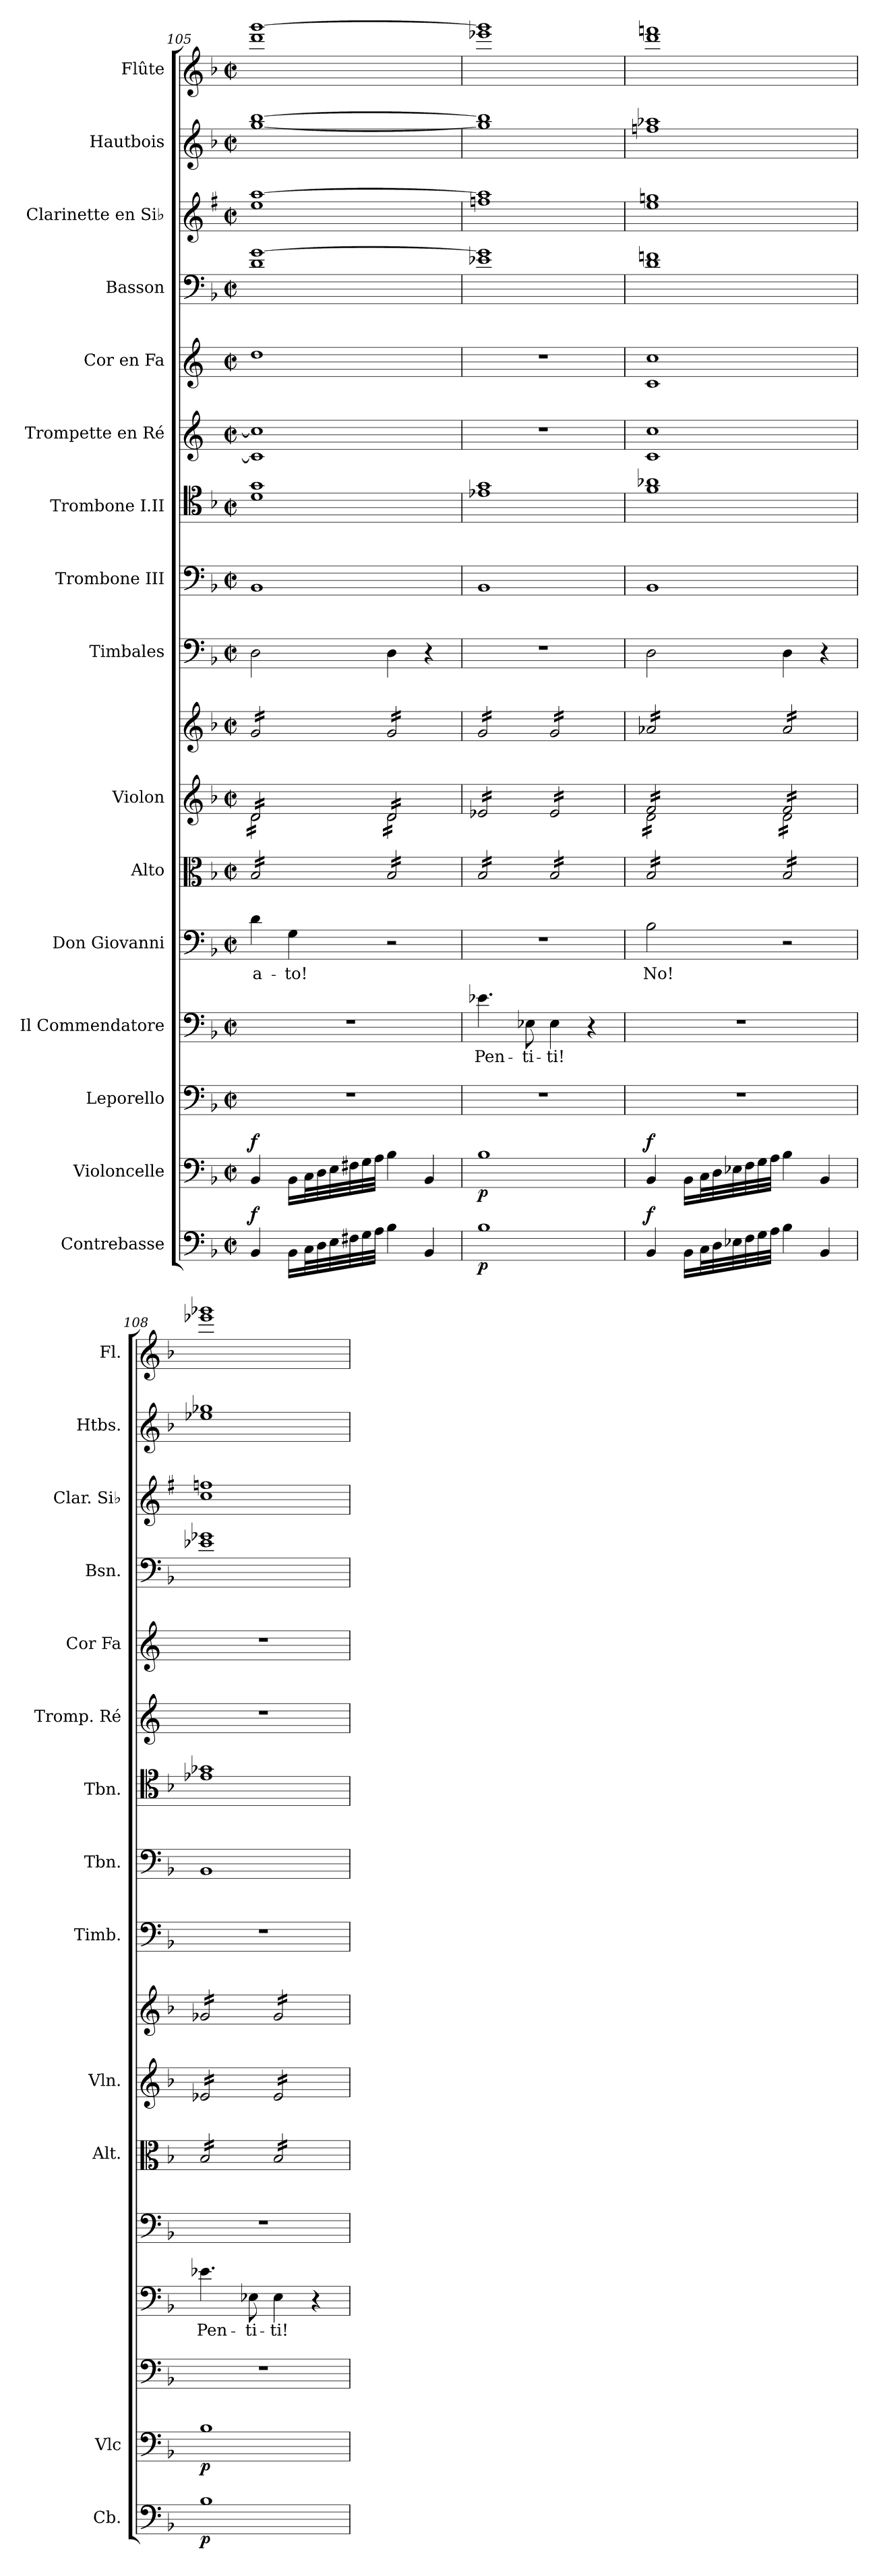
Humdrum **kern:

**kern	**dynam	**kern	**dynam	**kern	**kern	**text	**kern	**text	**kern	**kern	**kern	**kern	**kern	**kern	**kern	**kern	**kern	**kern	**kern	**kern
*part16	*part16	*part15	*part15	*part14	*part13	*part13	*part12	*part12	*part11	*part10	*part10	*part9	*part8	*part7	*part6	*part5	*part4	*part3	*part2	*part1
*staff17	*staff17	*staff16	*staff16	*staff15	*staff14	*staff14	*staff13	*staff13	*staff12	*staff11	*staff10	*staff9	*staff8	*staff7	*staff6	*staff5	*staff4	*staff3	*staff2	*staff1
*I"Contrebasse	*	*I"Violoncelle	*	*I"Leporello	*I"Il Commendatore	*	*I"Don Giovanni	*	*I"Alto	*I"Violon	*	*I"Timbales	*I"Trombone III	*I"Trombone I.II	*I"Trompette en Ré	*I"Cor en Fa	*I"Basson	*I"Clarinette en Si♭	*I"Hautbois	*I"Flûte
*I'Cb.	*	*I'Vlc	*	*	*	*	*	*	*I'Alt.	*I'Vln.	*	*I'Timb.	*I'Tbn.	*I'Tbn.	*I'Tromp. Ré	*I'Cor Fa	*I'Bsn.	*I'Clar. Si♭	*I'Htbs.	*I'Fl.
!!LO:PB:g=z
*clefF4	*	*clefF4	*	*clefF4	*clefF4	*	*clefF4	*	*clefC3	*clefG2	*clefG2	*clefF4	*clefF4	*clefC4	*clefG2	*clefG2	*clefF4	*clefG2	*clefG2	*clefG2
*ITrd7c12	*	*	*	*	*	*	*	*	*	*	*	*	*	*	*ITrd-1c-2	*ITrd4c7	*	*ITrd1c2	*	*
*k[b-]	*	*k[b-]	*	*k[b-]	*k[b-]	*	*k[b-]	*	*k[b-]	*k[b-]	*k[b-]	*k[b-]	*k[b-]	*k[b-]	*k[f#c#]	*k[b-]	*k[b-]	*k[b-]	*k[b-]	*k[b-]
*M2/2	*	*M2/2	*	*M2/2	*M2/2	*	*M2/2	*	*M2/2	*M2/2	*M2/2	*M2/2	*M2/2	*M2/2	*M2/2	*M2/2	*M2/2	*M2/2	*M2/2	*M2/2
*met(c|)	*	*met(c|)	*	*met(c|)	*met(c|)	*	*met(c|)	*	*met(c|)	*met(c|)	*met(c|)	*met(c|)	*met(c|)	*met(c|)	*met(c|)	*met(c|)	*met(c|)	*met(c|)	*met(c|)	*met(c|)
=105	=105	=105	=105	=105	=105	=105	=105	=105	=105	=105	=105	=105	=105	=105	=105	=105	=105	=105	=105	=105
!	!LO:DY:a	!	!LO:DY:a	!	!	!	!	!LO:LY:b	!	!	!	!	!	!	!	!	!	!	!	!
*	*	*	*	*	*	*	*	*	*	*^	*	*	*	*	*	*	*	*	*^	*
*	*	*	*	*	*	*	*	*	*tremolo	*	*	*	*	*	*	*	*	*	*	*	*	*
*	*	*	*	*	*	*	*	*	*	*tremolo	*	*	*	*	*	*	*	*	*	*	*	*
*	*	*	*	*	*	*	*	*	*	*	*	*tremolo	*	*	*	*	*	*	*	*	*	*
4BBB-/	f	4BB-/	f	1r	1r	.	4d\	a-	16B-/LL	16d/LL	16d\LL	16g/LL	2D\	1BB-	1d 1g	1d] 1dd]	1g	1d [1g	1dd [1gg	[1bb-	[1gg	1ddd [1ggg
.	.	.	.	.	.	.	.	.	16B-/	16d/	16d\	16g/	.	.	.	.	.	.	.	.	.	.
.	.	.	.	.	.	.	.	.	16B-/	16d/	16d\	16g/	.	.	.	.	.	.	.	.	.	.
.	.	.	.	.	.	.	.	.	16B-/	16d/	16d\	16g/	.	.	.	.	.	.	.	.	.	.
!	!	!	!	!	!	!	!	!LO:LY:b	!	!	!	!	!	!	!	!	!	!	!	!	!	!
16BBB-\LL	.	16BB-\LL	.	.	.	.	4G\	-to!	16B-/	16d/	16d\	16g/	.	.	.	.	.	.	.	.	.	.
32CC\L	.	32C\L	.	.	.	.	.	.	16B-/	16d/	16d\	16g/	.	.	.	.	.	.	.	.	.	.
32DD\	.	32D\	.	.	.	.	.	.	.	.	.	.	.	.	.	.	.	.	.	.	.	.
32EE\	.	32E\	.	.	.	.	.	.	16B-/	16d/	16d\	16g/	.	.	.	.	.	.	.	.	.	.
32FF#X\	.	32F#X\	.	.	.	.	.	.	.	.	.	.	.	.	.	.	.	.	.	.	.	.
32GG\	.	32G\	.	.	.	.	.	.	16B-/JJ	16d/JJ	16d\JJ	16g/JJ	.	.	.	.	.	.	.	.	.	.
32AA\JJJ	.	32A\JJJ	.	.	.	.	.	.	.	.	.	.	.	.	.	.	.	.	.	.	.	.
4BB-\	.	4B-\	.	.	.	.	2r	.	16B-/LL	16d/LL	16d\LL	16g/LL	4D\	.	.	.	.	.	.	.	.	.
.	.	.	.	.	.	.	.	.	16B-/	16d/	16d\	16g/	.	.	.	.	.	.	.	.	.	.
.	.	.	.	.	.	.	.	.	16B-/	16d/	16d\	16g/	.	.	.	.	.	.	.	.	.	.
.	.	.	.	.	.	.	.	.	16B-/	16d/	16d\	16g/	.	.	.	.	.	.	.	.	.	.
4BBB-/	.	4BB-/	.	.	.	.	.	.	16B-/	16d/	16d\	16g/	4r	.	.	.	.	.	.	.	.	.
.	.	.	.	.	.	.	.	.	16B-/	16d/	16d\	16g/	.	.	.	.	.	.	.	.	.	.
.	.	.	.	.	.	.	.	.	16B-/	16d/	16d\	16g/	.	.	.	.	.	.	.	.	.	.
.	.	.	.	.	.	.	.	.	16B-/JJ	16d/JJ	16d\JJ	16g/JJ	.	.	.	.	.	.	.	.	.	.
*	*	*	*	*	*	*	*	*	*	*v	*v	*	*	*	*	*	*	*	*	*	*	*
=106	=106	=106	=106	=106	=106	=106	=106	=106	=106	=106	=106	=106	=106	=106	=106	=106	=106	=106	=106	=106	=106
!	!LO:DY:b	!	!LO:DY:b	!	!	!LO:LY:b	!	!	!	!	!	!	!	!	!	!	!	!	!	!	!
1BB-	p	1B-	p	1r	4.e-X\	Pen-	1r	.	16B-/LL	16e-X/LL	16g/LL	1r	1BB-	1e-X 1g	1r	1r	1e-X 1g]	1ee-X 1gg]	1bb-]	1gg]	1eee-X 1ggg]
.	.	.	.	.	.	.	.	.	16B-/	16e-X/	16g/	.	.	.	.	.	.	.	.	.	.
.	.	.	.	.	.	.	.	.	16B-/	16e-X/	16g/	.	.	.	.	.	.	.	.	.	.
.	.	.	.	.	.	.	.	.	16B-/	16e-X/	16g/	.	.	.	.	.	.	.	.	.	.
.	.	.	.	.	.	.	.	.	16B-/	16e-X/	16g/	.	.	.	.	.	.	.	.	.	.
.	.	.	.	.	.	.	.	.	16B-/	16e-X/	16g/	.	.	.	.	.	.	.	.	.	.
!	!	!	!	!	!	!LO:LY:b	!	!	!	!	!	!	!	!	!	!	!	!	!	!	!
.	.	.	.	.	8E-X\	-ti-	.	.	16B-/	16e-X/	16g/	.	.	.	.	.	.	.	.	.	.
.	.	.	.	.	.	.	.	.	16B-/JJ	16e-X/JJ	16g/JJ	.	.	.	.	.	.	.	.	.	.
!	!	!	!	!	!	!LO:LY:b	!	!	!	!	!	!	!	!	!	!	!	!	!	!	!
.	.	.	.	.	4E-\	-ti!	.	.	16B-/LL	16e-/LL	16g/LL	.	.	.	.	.	.	.	.	.	.
.	.	.	.	.	.	.	.	.	16B-/	16e-/	16g/	.	.	.	.	.	.	.	.	.	.
.	.	.	.	.	.	.	.	.	16B-/	16e-/	16g/	.	.	.	.	.	.	.	.	.	.
.	.	.	.	.	.	.	.	.	16B-/	16e-/	16g/	.	.	.	.	.	.	.	.	.	.
.	.	.	.	.	4r	.	.	.	16B-/	16e-/	16g/	.	.	.	.	.	.	.	.	.	.
.	.	.	.	.	.	.	.	.	16B-/	16e-/	16g/	.	.	.	.	.	.	.	.	.	.
.	.	.	.	.	.	.	.	.	16B-/	16e-/	16g/	.	.	.	.	.	.	.	.	.	.
.	.	.	.	.	.	.	.	.	16B-/JJ	16e-/JJ	16g/JJ	.	.	.	.	.	.	.	.	.	.
=107	=107	=107	=107	=107	=107	=107	=107	=107	=107	=107	=107	=107	=107	=107	=107	=107	=107	=107	=107	=107	=107
!	!LO:DY:a	!	!LO:DY:a	!	!	!	!	!LO:LY:b	!	!	!	!	!	!	!	!	!	!	!	!	!
*	*	*	*	*	*	*	*	*	*	*^	*	*	*	*	*	*	*	*	*	*	*
4BBB-/	f	4BB-/	f	1r	1r	.	2B-\	No!	16B-/LL	16f/LL	16d\LL	16a-X/LL	2D\	1BB-	1f 1a-X	1d 1dd	1F 1f	1d 1fn	1dd 1ffn	1aa-X	1ffn	1ddd 1fffn
.	.	.	.	.	.	.	.	.	16B-/	16f/	16d\	16a-X/	.	.	.	.	.	.	.	.	.	.
.	.	.	.	.	.	.	.	.	16B-/	16f/	16d\	16a-X/	.	.	.	.	.	.	.	.	.	.
.	.	.	.	.	.	.	.	.	16B-/	16f/	16d\	16a-X/	.	.	.	.	.	.	.	.	.	.
16BBB-\LL	.	16BB-\LL	.	.	.	.	.	.	16B-/	16f/	16d\	16a-X/	.	.	.	.	.	.	.	.	.	.
32CC\L	.	32C\L	.	.	.	.	.	.	16B-/	16f/	16d\	16a-X/	.	.	.	.	.	.	.	.	.	.
32DD\	.	32D\	.	.	.	.	.	.	.	.	.	.	.	.	.	.	.	.	.	.	.	.
32EE-X\	.	32E-X\	.	.	.	.	.	.	16B-/	16f/	16d\	16a-X/	.	.	.	.	.	.	.	.	.	.
32FF\	.	32F\	.	.	.	.	.	.	.	.	.	.	.	.	.	.	.	.	.	.	.	.
32GG\	.	32G\	.	.	.	.	.	.	16B-/JJ	16f/JJ	16d\JJ	16a-X/JJ	.	.	.	.	.	.	.	.	.	.
32AA\JJJ	.	32A\JJJ	.	.	.	.	.	.	.	.	.	.	.	.	.	.	.	.	.	.	.	.
4BB-\	.	4B-\	.	.	.	.	2r	.	16B-/LL	16f/LL	16d\LL	16a-/LL	4D\	.	.	.	.	.	.	.	.	.
.	.	.	.	.	.	.	.	.	16B-/	16f/	16d\	16a-/	.	.	.	.	.	.	.	.	.	.
.	.	.	.	.	.	.	.	.	16B-/	16f/	16d\	16a-/	.	.	.	.	.	.	.	.	.	.
.	.	.	.	.	.	.	.	.	16B-/	16f/	16d\	16a-/	.	.	.	.	.	.	.	.	.	.
4BBB-/	.	4BB-/	.	.	.	.	.	.	16B-/	16f/	16d\	16a-/	4r	.	.	.	.	.	.	.	.	.
.	.	.	.	.	.	.	.	.	16B-/	16f/	16d\	16a-/	.	.	.	.	.	.	.	.	.	.
.	.	.	.	.	.	.	.	.	16B-/	16f/	16d\	16a-/	.	.	.	.	.	.	.	.	.	.
.	.	.	.	.	.	.	.	.	16B-/JJ	16f/JJ	16d\JJ	16a-/JJ	.	.	.	.	.	.	.	.	.	.
*	*	*	*	*	*	*	*	*	*	*v	*v	*	*	*	*	*	*	*	*	*	*	*
=108	=108	=108	=108	=108	=108	=108	=108	=108	=108	=108	=108	=108	=108	=108	=108	=108	=108	=108	=108	=108	=108
!	!LO:DY:b	!	!LO:DY:b	!	!	!LO:LY:b	!	!	!	!	!	!	!	!	!	!	!	!	!	!	!
1BB-	p	1B-	p	1r	4.e-X\	Pen-	1r	.	16B-/LL	16e-X/LL	16g-X/LL	1r	1BB-	1e-X 1g-X	1r	1r	1e-X 1g-X	1b- 1ee-X	1gg-X	1ee-X	1eee-X 1ggg-X
.	.	.	.	.	.	.	.	.	16B-/	16e-X/	16g-X/	.	.	.	.	.	.	.	.	.	.
.	.	.	.	.	.	.	.	.	16B-/	16e-X/	16g-X/	.	.	.	.	.	.	.	.	.	.
.	.	.	.	.	.	.	.	.	16B-/	16e-X/	16g-X/	.	.	.	.	.	.	.	.	.	.
.	.	.	.	.	.	.	.	.	16B-/	16e-X/	16g-X/	.	.	.	.	.	.	.	.	.	.
.	.	.	.	.	.	.	.	.	16B-/	16e-X/	16g-X/	.	.	.	.	.	.	.	.	.	.
!	!	!	!	!	!	!LO:LY:b	!	!	!	!	!	!	!	!	!	!	!	!	!	!	!
.	.	.	.	.	8E-X\	-ti-	.	.	16B-/	16e-X/	16g-X/	.	.	.	.	.	.	.	.	.	.
.	.	.	.	.	.	.	.	.	16B-/JJ	16e-X/JJ	16g-X/JJ	.	.	.	.	.	.	.	.	.	.
!	!	!	!	!	!	!LO:LY:b	!	!	!	!	!	!	!	!	!	!	!	!	!	!	!
.	.	.	.	.	4E-\	-ti!	.	.	16B-/LL	16e-/LL	16g-/LL	.	.	.	.	.	.	.	.	.	.
.	.	.	.	.	.	.	.	.	16B-/	16e-/	16g-/	.	.	.	.	.	.	.	.	.	.
.	.	.	.	.	.	.	.	.	16B-/	16e-/	16g-/	.	.	.	.	.	.	.	.	.	.
.	.	.	.	.	.	.	.	.	16B-/	16e-/	16g-/	.	.	.	.	.	.	.	.	.	.
.	.	.	.	.	4r	.	.	.	16B-/	16e-/	16g-/	.	.	.	.	.	.	.	.	.	.
.	.	.	.	.	.	.	.	.	16B-/	16e-/	16g-/	.	.	.	.	.	.	.	.	.	.
.	.	.	.	.	.	.	.	.	16B-/	16e-/	16g-/	.	.	.	.	.	.	.	.	.	.
.	.	.	.	.	.	.	.	.	16B-/JJ	16e-/JJ	16g-/JJ	.	.	.	.	.	.	.	.	.	.
*	*	*	*	*	*	*	*	*	*	*	*Xtremolo	*	*	*	*	*	*	*	*	*	*
*	*	*	*	*	*	*	*	*	*	*Xtremolo	*	*	*	*	*	*	*	*	*	*	*
*	*	*	*	*	*	*	*	*	*Xtremolo	*	*	*	*	*	*	*	*	*	*	*	*
*	*	*	*	*	*	*	*	*	*	*	*	*	*	*	*	*	*	*	*v	*v	*
=	=	=	=	=	=	=	=	=	=	=	=	=	=	=	=	=	=	=	=	=
*-	*-	*-	*-	*-	*-	*-	*-	*-	*-	*-	*-	*-	*-	*-	*-	*-	*-	*-	*-	*-
